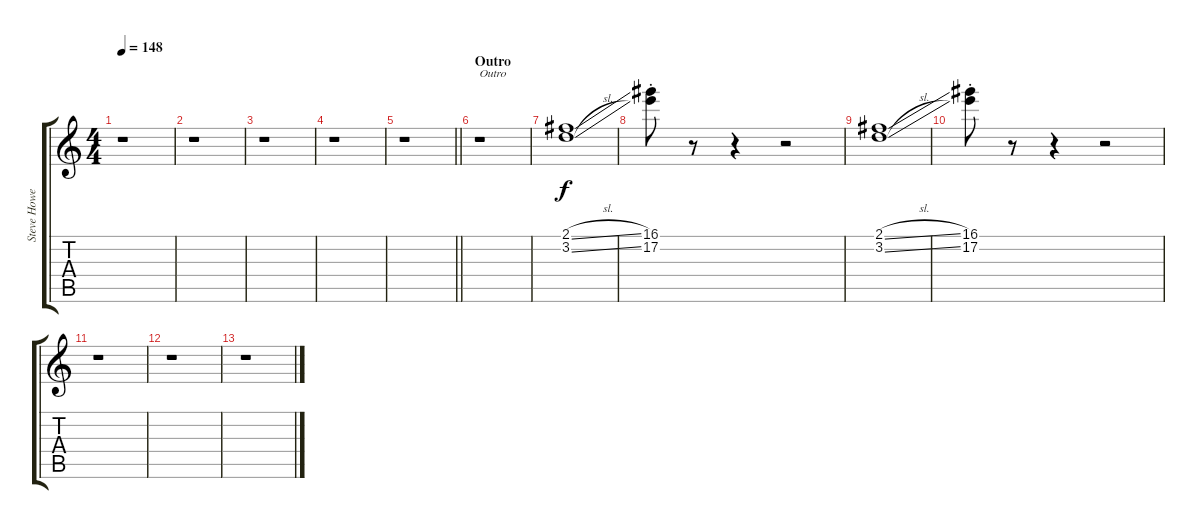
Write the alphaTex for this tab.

\track ("Steve Howe 3" "Steve Howe") {instrument overdrivenguitar}
\staff {score tabs}
\tuning (E4 B3 G3 D3 A2 E2) {hide}
\ts (4 4)
\tempo 148
\clef g2
\ks c
r.1{dy f} |
r.1 |
r.1 |
r.1 |
\barLineRight lightlight
r.1 |
\section ("" "Outro")
r.1{txt "Outro"} |
(2.1{sl} 3.2{sl}).1{instrument overdrivenguitar} |
(16.1 17.2{st}).8 r.8 r.4 r.2 |
(2.1{sl} 3.2{sl}).1 |
(16.1 17.2{st}).8 r.8 r.4 r.2 |
r.1 |
r.1 |
r.1
